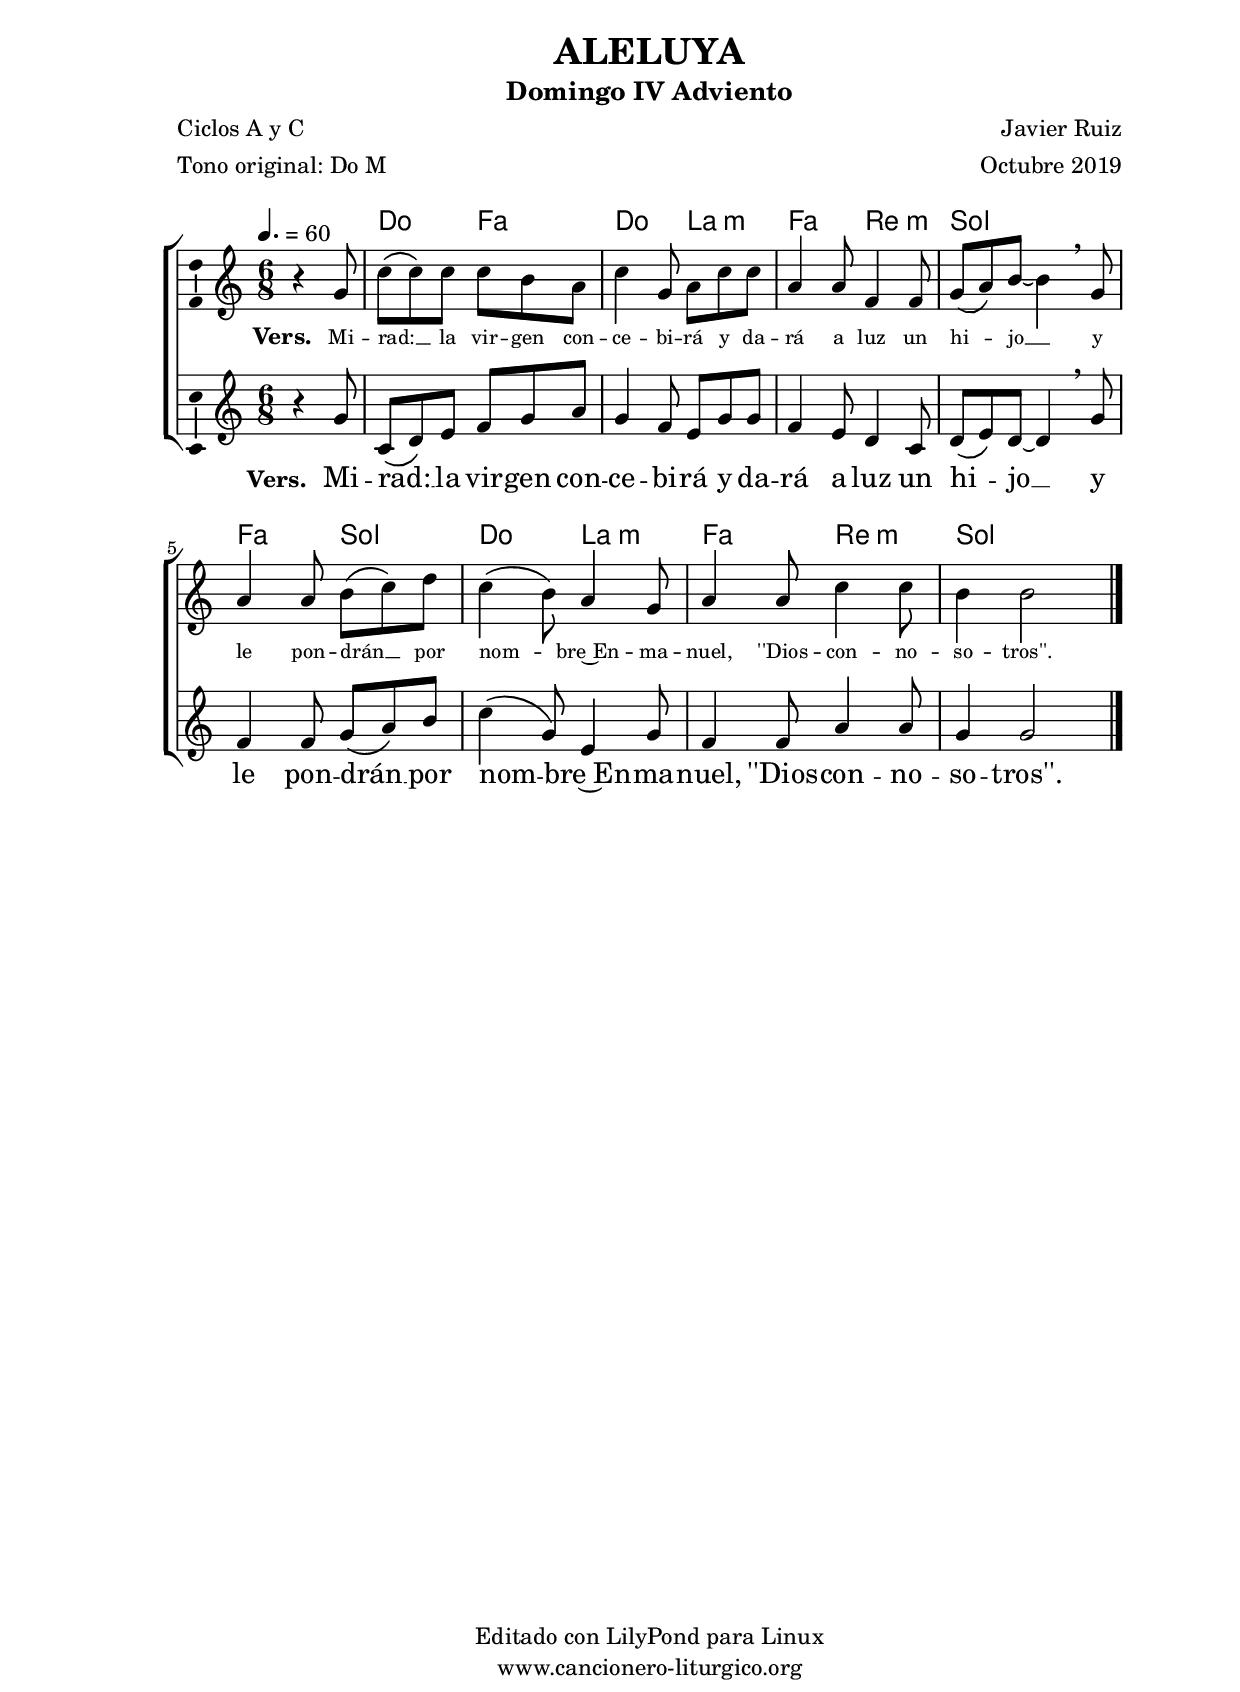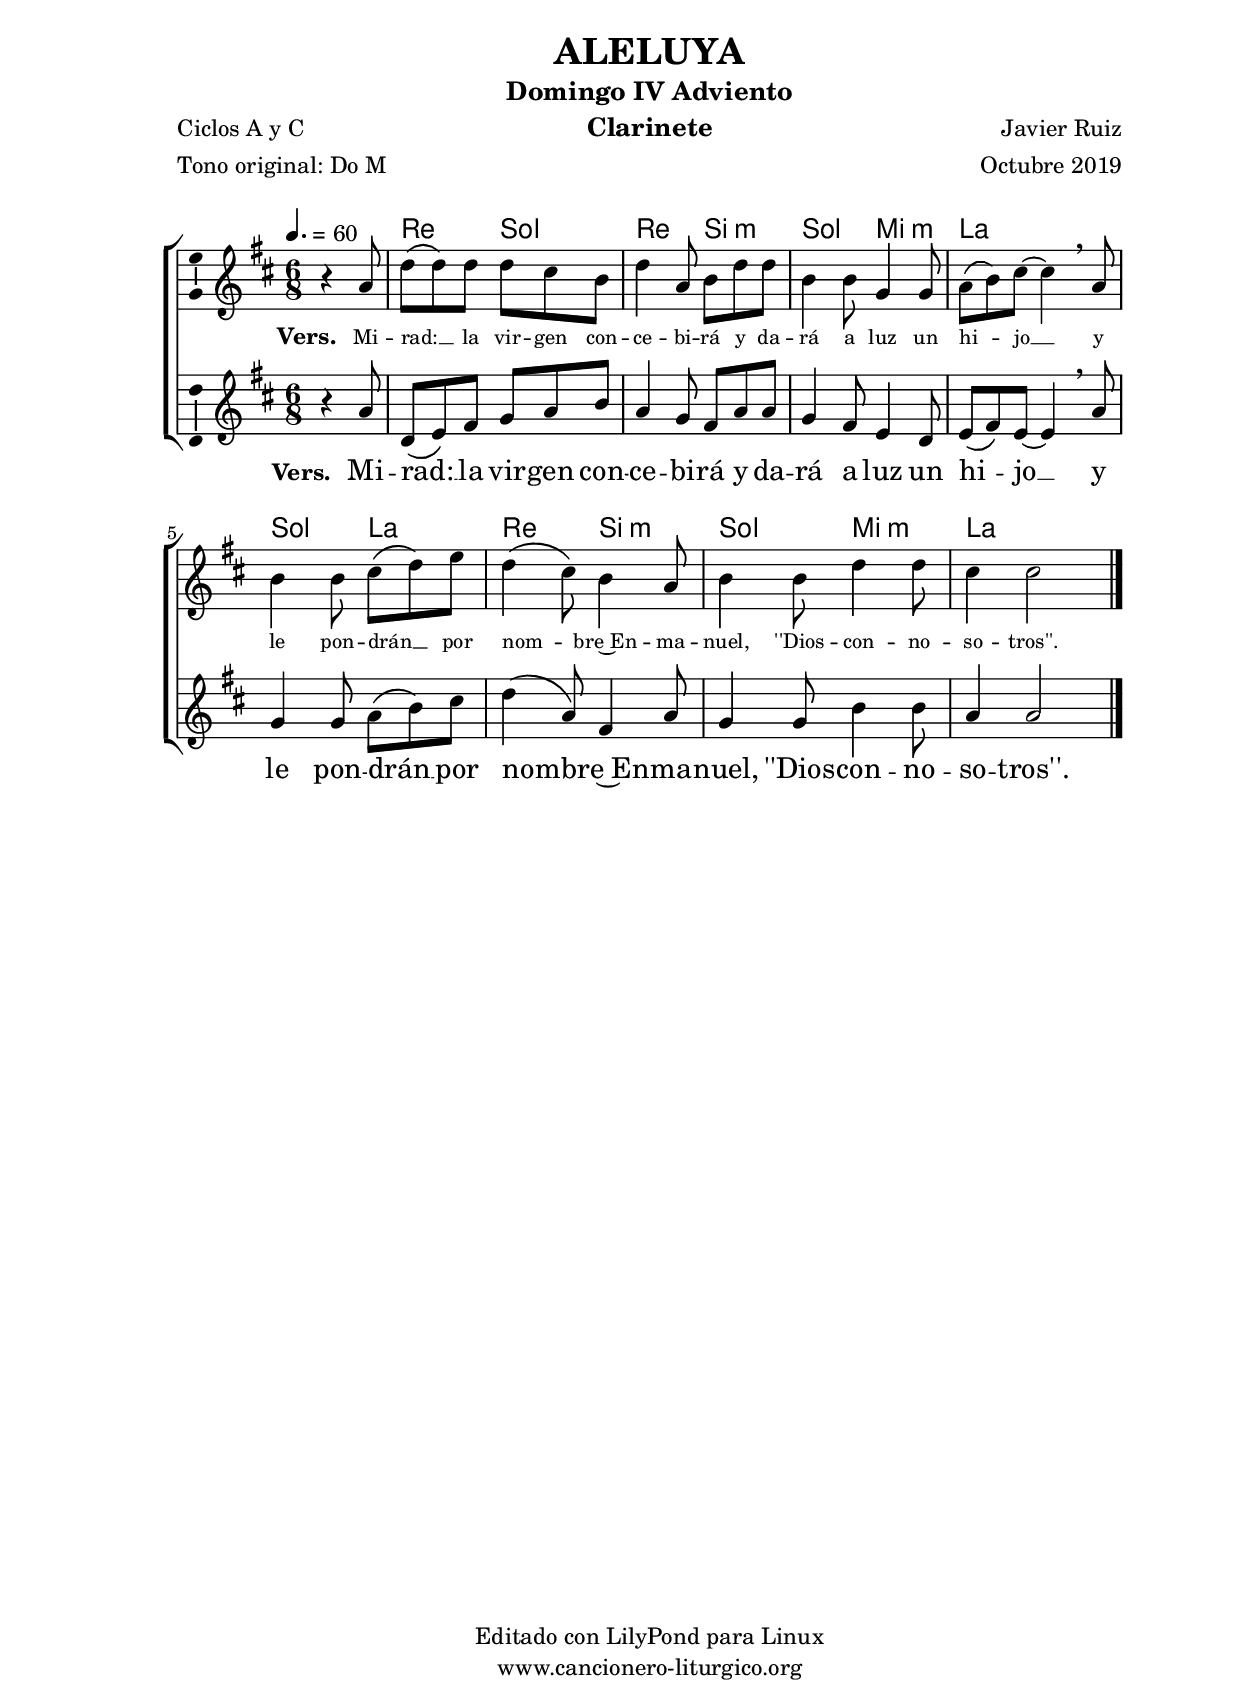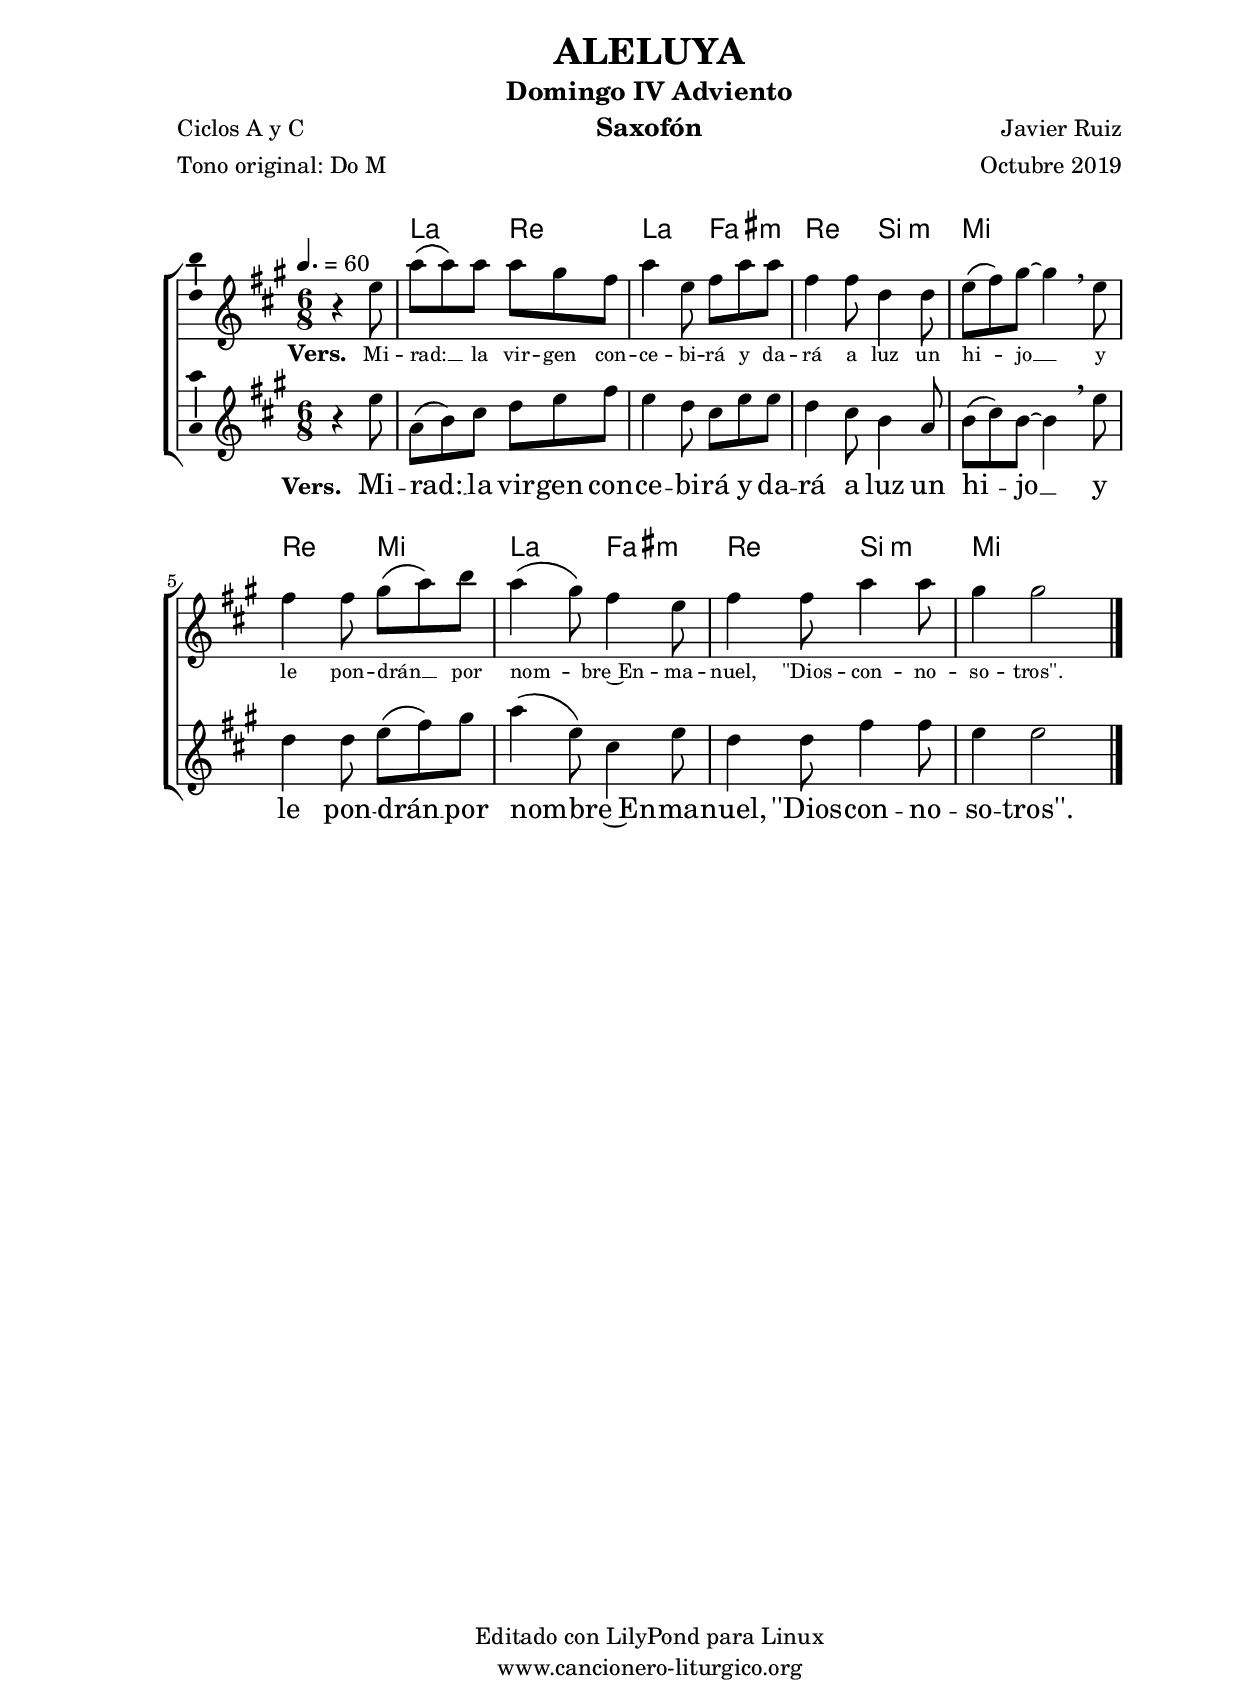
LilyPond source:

%
%para convertir .midi en .wav:
%timidity filename.midi -Ow -o finename.wav
%
%
%Para convertir de .wav a .mp3:
%lame -h -m j filename.wav
%
%
%para escuchar el midi:
%timidity nombrefichero.midi
%


%versión de lilypond para la que se ha escrito esta partitura:
\version "2.16.0"

	%Tamaño papel
	#(set-default-paper-size "a4")
	%Tamaño partitura
	#(set-global-staff-size 20)
	%No responde al pulsar sobre una nota
	#(ly:set-option 'point-and-click #f)

%parámetros del encabezamiento:
\header {
	title = "ALELUYA"
	subtitle = "Domingo IV Adviento"
	composer = "Javier Ruiz"
	poet = "Ciclos A y C"
	meter = "Tono original: Do M"
	arranger = "Octubre 2019"
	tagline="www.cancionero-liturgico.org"
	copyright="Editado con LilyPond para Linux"
	tiempo = "Adviento"
	usos = "Aleluya"
	letra = "Aleluya. Mirad: la virgen concebirá y dará a luz un hijo y le pondrán por nombre Enmanuel, Diosconnosotros."
	}

%parámetros asociados al papel:
\paper  {
	oddHeaderMarkup = \markup {\fill-line { \on-the-fly #not-first-page \fromproperty #'header:title \on-the-fly #not-first-page \fromproperty #'header:composer }}
	evenHeaderMarkup = \markup {\fill-line { \fromproperty #'header:composer \fromproperty #'header:title }}
	#(set-paper-size "a4")
	print-page-number = ##f
	first-page-number = 1
	print-first-page-number = ##f
%	head-separation = 3.0 \cm
	top-margin = 1.5 \cm
%	top-margin = 2.0 \cm
%%%	bottom-margin = 0.5\cm
	bottom-margin = 0.2\cm
	left-margin = 3.0 \cm
	line-width = 16.0 \cm 
	indent = 0\mm
	interscoreline = 2.\mm
	between-system-space = 15\mm
%	para que las partituras no llenen la hoja:
	ragged-bottom = ##t
%	idem para la última hoja:
	ragged-last-bottom = ##f
%	para que las partituras llenen el ancho del papel:
	ragged-last = ##f
	after-title-space = 2.5 \cm
%page-count=2
system-count=2

	%Flexible Vertical Spacing
%	markup-markup-spacing =
%	#'((basic-distance . 15) (minimum-distance . 15) (padding . 3))
	markup-system-spacing =
	#'((basic-distance . 15) (minimum-distance . 15) (padding . 3))
	system-system-spacing =
	#'((basic-distance . 15) (minimum-distance . 15) (padding . 3))
	score-system-spacing =
	#'((basic-distance . 15) (minimum-distance . 15) (padding . 5))
%	top-system-spacing = % header
%	#'((basic-distance . 8) (minimum-distance . 0) (padding . 0))
%	top-markup-spacing =
%	#'((basic-distance . 20) (minimum-distance . 20) (padding . 0))
	last-bottom-spacing = % footer
	#'((basic-distance . 5) (minimum-distance . 5) (padding . 0))
%	score-markup-spacing =
%	#'((basic-distance . 16) (minimum-distance . 13) (padding . 0))

	}


%parámetros que afectan a toda la partitura:
global =  {
	%clave de sol (G):
	\clef G
	%armadura:
%	\transpose ees f
	\key c \major
	\tempo 4.=60
	\set Score.tempoHideNote = ##f
	}


acordes = {
	\italianChords
	\chordmode {
%	\transpose ees f
{

s4.
c4. f c a:m f d:m g2. f4. g c a:m f d:m g2.

	}
	}
}


melodiatrompeta = 
%	\transpose ees f
{

	\relative c''{
	\time 6/8

\partial4.
r4.
r2.
e4 d8 c4 b8
c4 c8 a b a
g8 f g~g4.
r2.
e'4 d8 c4 b8
c4 c8 a b c
d2.

}
	\bar "|."
	}


melodiabajo = 
%	\transpose ees f
{

	%clave de fa (F):
	\clef F

	\relative c{
	\time 6/8

\partial4.
r4.
c4 c8 f4 f8
c4 d8 e4 c8
f4 f8 d4 d8
g,4 g8 b d b
f'4 g8 a b a
c8 g e c d e
f4 e8 d4 c8
g2.

}
	\bar "|."
	}





melodiatres = 
%	\transpose ees f
{

	\relative c'{
	\time 6/8

\partial4.
r4 g'8
c8 \(c\) c c b a
c4 g8 a c8 c
a4 a8 f4 f8
g8 \(a\) b8~b4 \breathe g8
a4 a8 b \(c\) d
c4 \(b8\) a4 g8
a4 a8 c4 c8
b4 b2

}

	\bar "|."
	}


melodia = 
%	\transpose ees f
{

	\relative c'{
	\time 6/8

\partial4.
r4 g'8
c,8 \(d\) e f g a
g4 f8 e g8 g
f4 e8 d4 c8
d8 \(e\) d8~d4 \breathe g8
f4 f8 g \(a\) b
c4 \(g8\) e4 g8
f4 f8 a4 a8
g4 g2

}

	\bar "|."
	}


texto = \lyricmode {
\set stanza =#"Vers. " Mi -- rad: __ _ la vir -- gen con -- ce -- bi -- rá y da -- rá a luz un hi -- _ jo __
y le pon -- drán __ _ por nom -- _ bre~En -- ma -- nuel, ''Dios -- con -- no -- so -- tros''.

	}

textotres = \lyricmode {
\override LyricText #'font-size = #-1
\set stanza =#"Vers. " Mi -- rad: __ _ la vir -- gen con -- ce -- bi -- rá y da -- rá a luz un hi -- _ jo __
y le pon -- drán __ _ por nom -- _ bre~En -- ma -- nuel, ''Dios -- con -- no -- so -- tros''.

	}


acordesStaff = \context ChordNames = acordesStaff <<
	\set chordChanges = ##t
	\acordes
	>>

voztrompetaStaff = \context Voice = voztrompetaStaff
<<
	\override Staff.StaffSymbol #'staff-space = #(magstep -0.35)
	\set Staff.midiInstrument = #"trumpet"
	\set Staff.midiMinimumVolume = #0.4
	\set Staff.midiMaximumVolume = #0.6
	\global
	\melodiatrompeta
	>>

voztresStaff = \context Voice = voztresStaff
\with {\consists "Ambitus_engraver"}
<<
%	\override Staff.StaffSymbol #'staff-space = #(magstep -0.35)
	\set Staff.midiInstrument = #"violin"
	\set Staff.midiMinimumVolume = #0.6
	\set Staff.midiMaximumVolume = #0.8
	\global
	\relative c' \melodiatres
	>>

vozStaff = \context Voice = vozStaff
\with {\consists "Ambitus_engraver"}
<<
%	\set Staff.instrumentName = ""
%	\set Staff.shortInstrumentName = ""
%	\set Staff.midiInstrument = #"clarinet"
%	\set Staff.midiInstrument = #"cello"
	\set Staff.midiInstrument = #"flute"
%	\set Staff.midiInstrument = #"electric guitar (jazz)"
%	\set Staff.midiInstrument = #"english horn"
%	\set Staff.midiInstrument = #"violin"
%	\set Staff.midiInstrument = #"glockenspiel"
	\set Staff.midiMinimumVolume = #0.8
	\set Staff.midiMaximumVolume = #1.0
	\global
	\melodia
	>>

vozbajoStaff = \context Voice = vozbajoStaff
<<
	\override Staff.StaffSymbol #'staff-space = #(magstep -0.35)
	\set Staff.midiInstrument = #"english horn"
	\set Staff.midiMinimumVolume = #0.6
	\set Staff.midiMaximumVolume = #0.8
	\global
	\melodiabajo
	>>

textoStaff = \context Lyrics = textoStaff <<
	\lyricsto vozStaff \texto
	>>

textotresStaff = \context Lyrics = textotresStaff <<
	\lyricsto voztresStaff \textotres
	>>


\book {
	\score {
		<<
		\context ChoirStaff {
%			\override StaffGroup.SystemStartBracket #'collapse-height = #1
%			\override Score.SystemStartBar #'collapse-height = #1
			<<
			\acordesStaff
%			\voztrompetaStaff
			\voztresStaff
			\textotresStaff
			\vozStaff
			\textoStaff
%			\vozbajoStaff
			>>
			}
		>>
		\layout {
	    		\context {
				\Lyrics
				\override LyricText #'font-size = #2
				}
	   		 \context {
				\Score
				\override StaffSymbol #'staff-space = #(magstep +3)
				}
			}
		}
	\score {
		\unfoldRepeats
		<<
		\context ChoirStaff {
			<<
			\acordesStaff
			\voztrompetaStaff
			\voztresStaff
			\vozStaff
			\vozbajoStaff
			>>
			}
		>>
		\midi {
	  		\context {
	  			\Score
				tempoWholesPerMinute = #(ly:make-moment 70 4)
				}
			}
		}
	}


%Partitura para clarinete
#(define output-suffix "C")
\book {
	\header{
		instrument = "Clarinete"
		}
	\score {
		<<
		\context ChoirStaff {
%			\override StaffGroup.SystemStartBracket #'collapse-height = #1
%			\override Score.SystemStartBar #'collapse-height = #1
\transpose c d
			<<
			\acordesStaff
%			\voztrompetaStaff
			\voztresStaff
			\textotresStaff
			\vozStaff
			\textoStaff
%			\vozbajoStaff
			>>
			}
		>>
		\layout {
	    		\context {
				\Lyrics
				\override LyricText #'font-size = #2
				}
	   		 \context {
				\Score
				\override StaffSymbol #'staff-space = #(magstep +3)
				}
			}
		}
	}


%Partitura para saxofón
#(define output-suffix "S")
\book {
	\header{
		instrument = "Saxofón"
		}
	\score {
		<<
		\context ChoirStaff {
%			\override StaffGroup.SystemStartBracket #'collapse-height = #1
%			\override Score.SystemStartBar #'collapse-height = #1
\transpose c a
			<<
			\acordesStaff
%			\voztrompetaStaff
			\voztresStaff
			\textotresStaff
			\vozStaff
			\textoStaff
%			\vozbajoStaff
			>>
			}
		>>
		\layout {
	    		\context {
				\Lyrics
				\override LyricText #'font-size = #2
				}
	   		 \context {
				\Score
				\override StaffSymbol #'staff-space = #(magstep +3)
				}
			}
		}
	}


